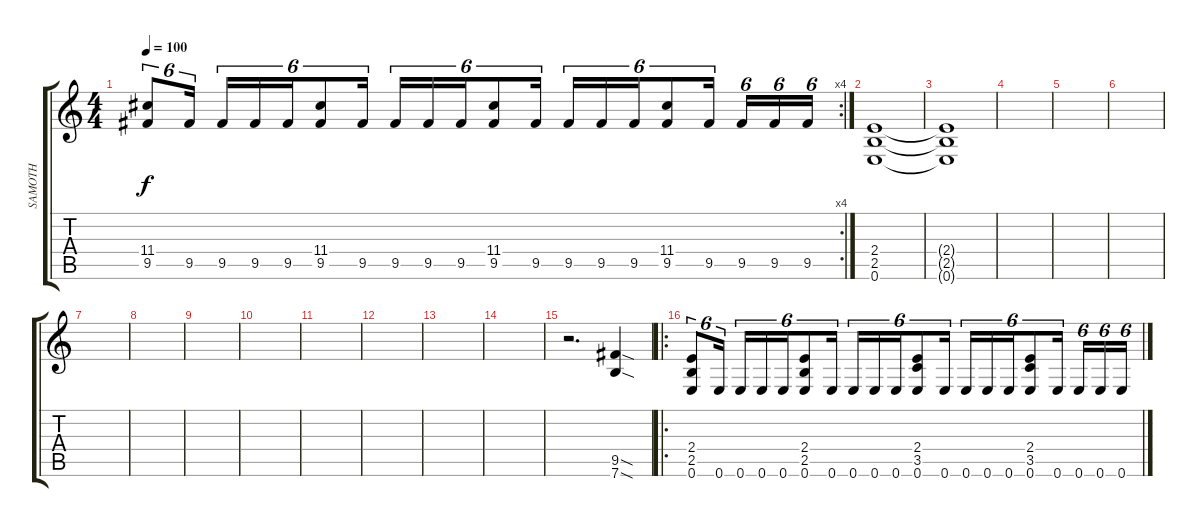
\track ("SAMOTH" "SAMOTH") {instrument distortionguitar}
\staff {score tabs}
\tuning (E4 B3 G3 D3 A2 E2) {hide}
\rc 4
\ts (4 4)
\tempo 100
\clef g2
\ks c
(11.4 9.5).8{tu (6 4) dy f} 9.5.16{tu (6 4)} 9.5.16{tu (6 4)} 9.5.16{tu (6 4)} 9.5.16{tu (6 4)} (11.4 9.5).8{tu (6 4)} 9.5.16{tu (6 4)} 9.5.16{tu (6 4)} 9.5.16{tu (6 4)} 9.5.16{tu (6 4)} (11.4 9.5).8{tu (6 4)} 9.5.16{tu (6 4)} 9.5.16{tu (6 4)} 9.5.16{tu (6 4)} 9.5.16{tu (6 4)} (11.4 9.5).8{tu (6 4)} 9.5.16{tu (6 4)} 9.5.16{tu (6 4)} 9.5.16{tu (6 4)} 9.5.16{tu (6 4)} |
(2.4 2.5 0.6).1 |
(2.4{t} 2.5{t} 0.6{t}).1 |
|
|
|
|
|
|
|
|
|
|
|
r.2{d} (9.5{sod} 7.6{sod}).4 |
\ro
(2.4 2.5 0.6).8{tu (6 4)} 0.6.16{tu (6 4)} 0.6.16{tu (6 4)} 0.6.16{tu (6 4)} 0.6.16{tu (6 4)} (2.4 2.5 0.6).8{tu (6 4)} 0.6.16{tu (6 4)} 0.6.16{tu (6 4)} 0.6.16{tu (6 4)} 0.6.16{tu (6 4)} (2.4 3.5 0.6).8{tu (6 4)} 0.6.16{tu (6 4)} 0.6.16{tu (6 4)} 0.6.16{tu (6 4)} 0.6.16{tu (6 4)} (2.4 3.5 0.6).8{tu (6 4)} 0.6.16{tu (6 4)} 0.6.16{tu (6 4)} 0.6.16{tu (6 4)} 0.6.16{tu (6 4)}
